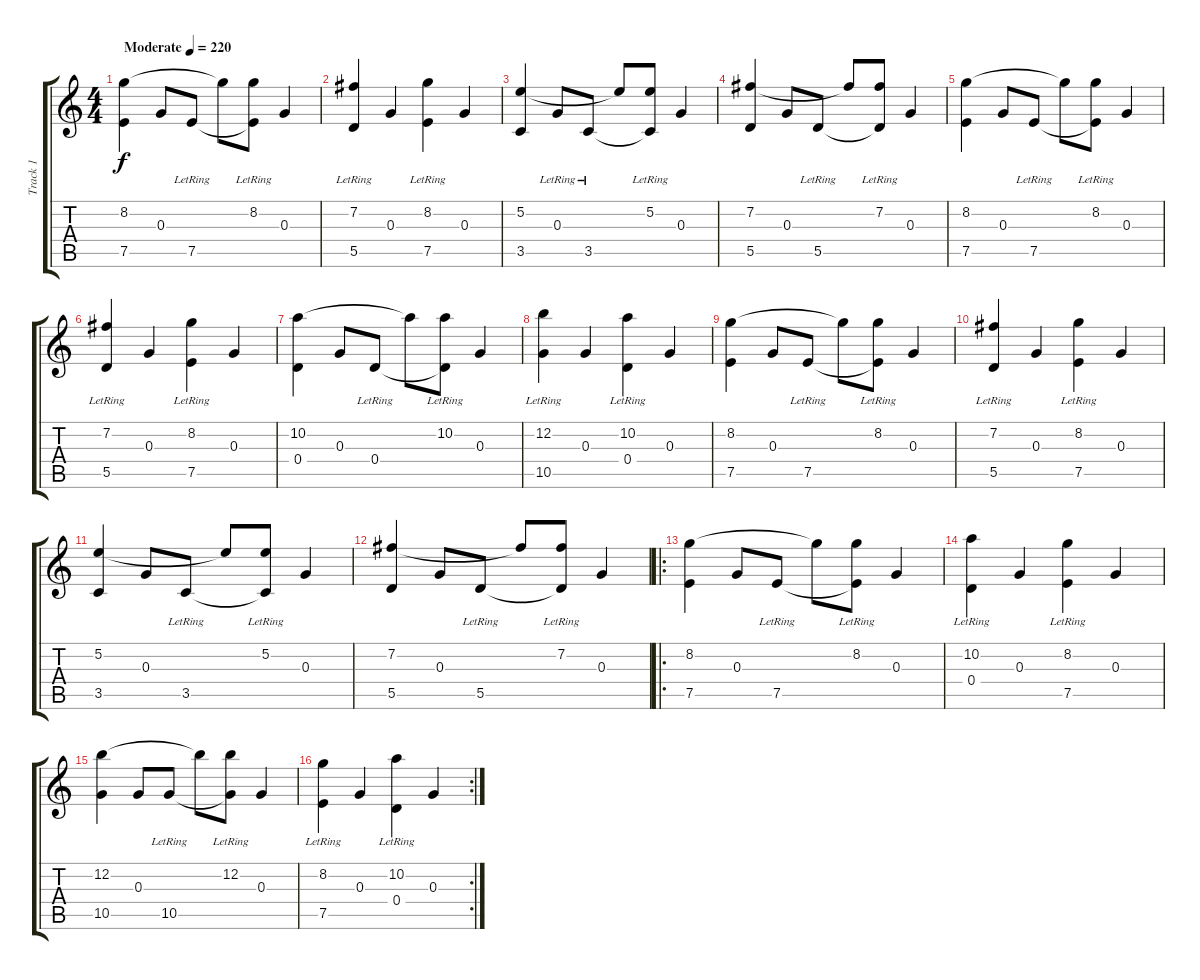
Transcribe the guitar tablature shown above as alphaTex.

\track ("Track 1" "Track 1") {instrument acousticguitarsteel}
\staff {score tabs}
\tuning (E4 B3 G3 D3 A2 E2) {hide}
\ts (4 4)
\tempo (220 "Moderate")
\clef g2
\ks c
(8.2 7.5).4{dy f instrument acousticguitarsteel} 0.3.8 7.5{lr}.8 8.2{t}.8 (8.2{lr} 7.5{t}).8 0.3.4 |
(7.2{lr} 5.5).4 0.3.4 (8.2{lr} 7.5).4 0.3.4 |
(5.2 3.5).4 0.3{lr}.8 3.5{lr}.8 5.2{t}.8 (5.2{lr} 3.5{t}).8 0.3.4 |
(7.2 5.5).4 0.3.8 5.5{lr}.8 7.2{t}.8 (7.2{lr} 5.5{t}).8 0.3.4 |
(8.2 7.5).4 0.3.8 7.5{lr}.8 8.2{t}.8 (8.2{lr} 7.5{t}).8 0.3.4 |
(7.2{lr} 5.5).4 0.3.4 (8.2{lr} 7.5).4 0.3.4 |
(10.2 0.4).4 0.3.8 0.4{lr}.8 10.2{t}.8 (10.2{lr} 0.4{t}).8 0.3.4 |
(12.2{lr} 10.5).4 0.3.4 (10.2{lr} 0.4).4 0.3.4 |
(8.2 7.5).4 0.3.8 7.5{lr}.8 8.2{t}.8 (8.2{lr} 7.5{t}).8 0.3.4 |
(7.2{lr} 5.5).4 0.3.4 (8.2{lr} 7.5).4 0.3.4 |
(5.2 3.5).4 0.3.8 3.5{lr}.8 5.2{t}.8 (5.2{lr} 3.5{t}).8 0.3.4 |
(7.2 5.5).4 0.3.8 5.5{lr}.8 7.2{t}.8 (7.2{lr} 5.5{t}).8 0.3.4 |
\ro
(8.2 7.5).4 0.3.8 7.5{lr}.8 8.2{t}.8 (8.2{lr} 7.5{t}).8 0.3.4 |
(10.2{lr} 0.4).4 0.3.4 (8.2{lr} 7.5).4 0.3.4 |
(12.2 10.5).4 0.3.8 10.5{lr}.8 12.2{t}.8 (12.2{lr} 10.5{t}).8 0.3.4 |
\rc 2
(8.2{lr} 7.5).4 0.3.4 (10.2{lr} 0.4).4 0.3.4
